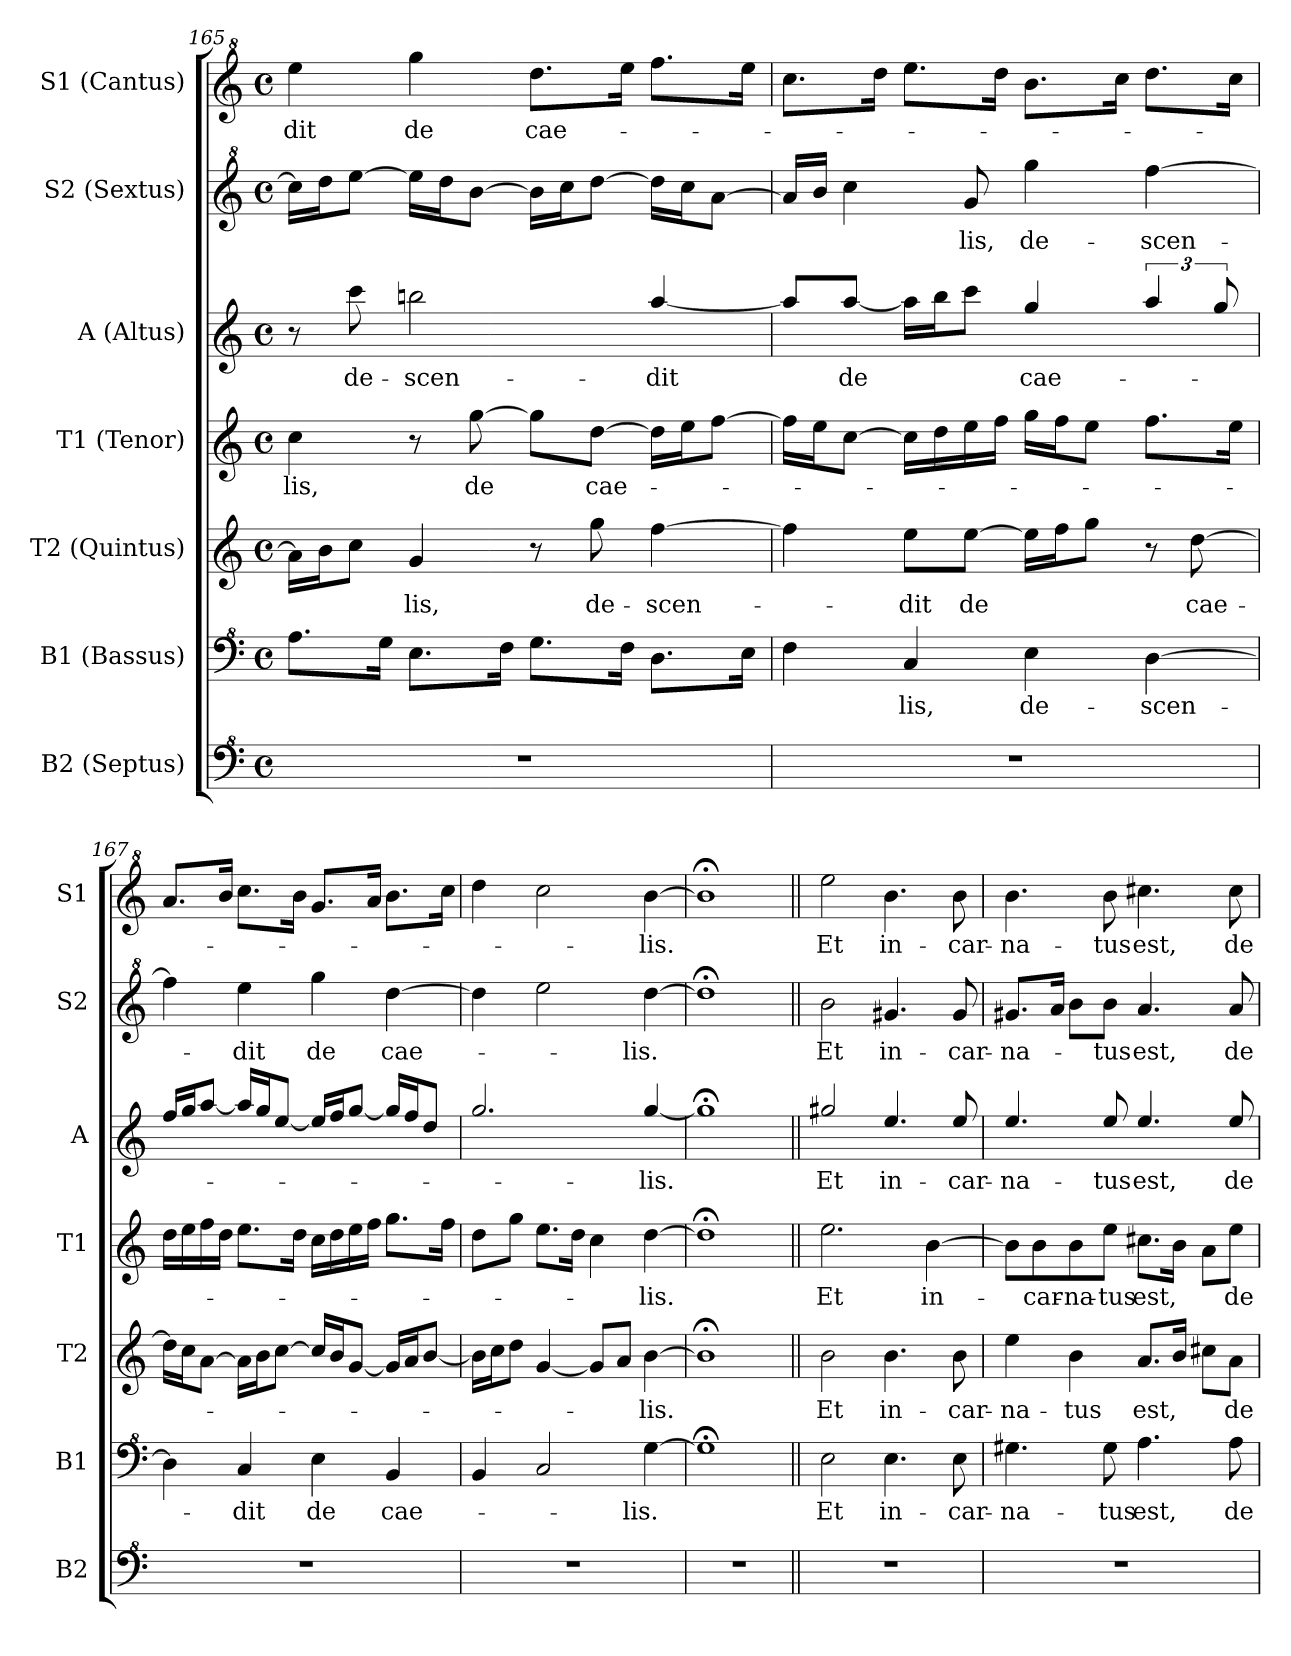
**kern	**kern	**text	**kern	**text	**kern	**text	**kern	**text	**kern	**text	**kern	**text
*part7	*part6	*part6	*part5	*part5	*part4	*part4	*part3	*part3	*part2	*part2	*part1	*part1
*staff7	*staff6	*staff6	*staff5	*staff5	*staff4	*staff4	*staff3	*staff3	*staff2	*staff2	*staff1	*staff1
*I"B2 (Septus)	*I"B1 (Bassus)	*	*I"T2 (Quintus)	*	*I"T1 (Tenor)	*	*I"A (Altus)	*	*I"S2 (Sextus)	*	*I"S1 (Cantus)	*
*I'B2	*I'B1	*	*I'T2	*	*I'T1	*	*I'A	*	*I'S2	*	*I'S1	*
*clefF^4	*clefF^4	*	*clefG2	*	*clefG2	*	*clefG2	*	*clefG^2	*	*clefG^2	*
*k[]	*k[]	*	*k[]	*	*k[]	*	*k[]	*	*k[]	*	*k[]	*
*M4/4	*M4/4	*	*M4/4	*	*M4/4	*	*M4/4	*	*M4/4	*	*M4/4	*
*met(c)	*met(c)	*	*met(c)	*	*met(c)	*	*met(c)	*	*met(c)	*	*met(c)	*
=165	=165	=165	=165	=165	=165	=165	=165	=165	=165	=165	=165	=165
!	!	!	!	!	!	!LO:LY:b	!	!	!	!	!	!LO:LY:b
1r	8.a\L	.	16a\LL]	.	4cc\	-lis,	8r	.	16ccc\LL]	.	4eee\	-dit
.	.	.	16b\J	.	.	.	.	.	16ddd\J	.	.	.
!	!	!	!	!	!	!	!	!LO:LY:b	!	!	!	!
.	.	.	8cc\J	.	.	.	8ccc\	de-	[8eee\J	.	.	.
.	16g\Jk	.	.	.	.	.	.	.	.	.	.	.
!	!	!	!	!LO:LY:b	!	!	!	!LO:LY:b	!	!	!	!LO:LY:b
.	8.e\L	.	4g/	-lis,	8r	.	2bbni\	-scen-	16eee\LL]	.	4ggg\	de
.	.	.	.	.	.	.	.	.	16ddd\J	.	.	.
!	!	!	!	!	!	!LO:LY:b	!	!	!	!	!	!
.	.	.	.	.	[8gg\	de	.	.	[8bb\J	.	.	.
.	16f\Jk	.	.	.	.	.	.	.	.	.	.	.
!	!	!	!	!	!	!	!	!	!	!	!	!LO:LY:b
.	8.g\L	.	8r	.	8gg\L]	.	.	.	16bb\LL]	.	8.ddd\L	cae-
.	.	.	.	.	.	.	.	.	16ccc\J	.	.	.
!	!	!	!	!LO:LY:b	!	!LO:LY:b	!	!	!	!	!	!
.	.	.	8gg\	de-	[8dd\J	cae-	.	.	[8ddd\J	.	.	.
.	16f\Jk	.	.	.	.	.	.	.	.	.	16eee\Jk	.
!	!	!	!	!LO:LY:b	!	!	!	!LO:LY:b	!	!	!	!
.	8.d\L	.	[4ff\	-scen-	16dd\LL]	.	[4aa/	-dit	16ddd\LL]	.	8.fff\L	.
.	.	.	.	.	16ee\J	.	.	.	16ccc\J	.	.	.
.	.	.	.	.	[8ff\J	.	.	.	[8aa\J	.	.	.
.	16e\Jk	.	.	.	.	.	.	.	.	.	16eee\Jk	.
!!LO:LB:g=z
=166	=166	=166	=166	=166	=166	=166	=166	=166	=166	=166	=166	=166
1r	4f\	.	4ff\]	.	16ff\LL]	.	8aa/L]	.	16aa/LL]	.	8.ccc\L	.
.	.	.	.	.	16ee\J	.	.	.	16bb/JJ	.	.	.
!	!	!	!	!	!	!	!	!LO:LY:b	!	!	!	!
.	.	.	.	.	[8cc\J	.	[8aa/J	de	4ccc\	.	.	.
.	.	.	.	.	.	.	.	.	.	.	16ddd\Jk	.
!	!	!LO:LY:b	!	!LO:LY:b	!	!	!	!	!	!	!	!
.	4c/	-lis,	8ee\L	-dit	16cc\LL]	.	16aa\LL]	.	.	.	8.eee\L	.
.	.	.	.	.	16dd\	.	16bb\J	.	.	.	.	.
!	!	!	!	!LO:LY:b	!	!	!	!	!	!LO:LY:b	!	!
.	.	.	[8ee\J	de	16ee\	.	8ccc\J	.	8gg/	-lis,	.	.
.	.	.	.	.	16ff\JJ	.	.	.	.	.	16ddd\Jk	.
!	!	!LO:LY:b	!	!	!	!	!	!LO:LY:b	!	!LO:LY:b	!	!
.	4e\	de-	16ee\LL]	.	16gg\LL	.	4gg/	cae-	4ggg\	de-	8.bb\L	.
.	.	.	16ff\J	.	16ff\J	.	.	.	.	.	.	.
.	.	.	8gg\J	.	8ee\J	.	.	.	.	.	.	.
.	.	.	.	.	.	.	.	.	.	.	16ccc\Jk	.
!	!	!LO:LY:b	!	!	!	!	!	!	!	!LO:LY:b	!	!
.	[4d\	-scen-	8r	.	8.ff\L	.	6aa/	.	[4fff\	-scen-	8.ddd\L	.
!	!	!	!	!LO:LY:b	!	!	!	!	!	!	!	!
.	.	.	[8dd\	cae-	.	.	.	.	.	.	.	.
.	.	.	.	.	.	.	12gg/	.	.	.	.	.
.	.	.	.	.	16ee\Jk	.	.	.	.	.	16ccc\Jk	.
=167	=167	=167	=167	=167	=167	=167	=167	=167	=167	=167	=167	=167
1r	4d\]	.	16dd\LL]	.	16dd\LL	.	16ff/LL	.	4fff\]	.	8.aa/L	.
.	.	.	16cc\J	.	16ee\	.	16gg/J	.	.	.	.	.
.	.	.	[8a\J	.	16ff\	.	[8aa/J	.	.	.	.	.
.	.	.	.	.	16dd\JJ	.	.	.	.	.	16bb/Jk	.
!	!	!LO:LY:b	!	!	!	!	!	!	!	!LO:LY:b	!	!
.	4c/	-dit	16a\LL]	.	8.ee\L	.	16aa/LL]	.	4eee\	-dit	8.ccc\L	.
.	.	.	16b\J	.	.	.	16gg/J	.	.	.	.	.
.	.	.	[8cc\J	.	.	.	[8ee/J	.	.	.	.	.
.	.	.	.	.	16dd\Jk	.	.	.	.	.	16bb\Jk	.
!	!	!LO:LY:b	!	!	!	!	!	!	!	!LO:LY:b	!	!
.	4e\	de	16cc/LL]	.	16cc\LL	.	16ee/LL]	.	4ggg\	de	8.gg/L	.
.	.	.	16b/J	.	16dd\	.	16ff/J	.	.	.	.	.
.	.	.	[8g/J	.	16ee\	.	[8gg/J	.	.	.	.	.
.	.	.	.	.	16ff\JJ	.	.	.	.	.	16aa/Jk	.
!	!	!LO:LY:b	!	!	!	!	!	!	!	!LO:LY:b	!	!
.	4B/	cae-	16g/LL]	.	8.gg\L	.	16gg/LL]	.	[4ddd\	cae-	8.bb\L	.
.	.	.	16a/J	.	.	.	16ff/J	.	.	.	.	.
.	.	.	[8b/J	.	.	.	8dd/J	.	.	.	.	.
.	.	.	.	.	16ff\Jk	.	.	.	.	.	16ccc\Jk	.
=168	=168	=168	=168	=168	=168	=168	=168	=168	=168	=168	=168	=168
1r	4B/	.	16b\LL]	.	8dd\L	.	2.gg/	.	4ddd\]	.	4ddd\	.
.	.	.	16cc\J	.	.	.	.	.	.	.	.	.
.	.	.	8dd\J	.	8gg\J	.	.	.	.	.	.	.
.	2c/	.	[4g/	.	8.ee\L	.	.	.	2eee\	.	2ccc\	.
.	.	.	.	.	16dd\Jk	.	.	.	.	.	.	.
.	.	.	8g/L]	.	4cc\	.	.	.	.	.	.	.
.	.	.	8a/J	.	.	.	.	.	.	.	.	.
!	!	!LO:LY:b	!	!LO:LY:b	!	!LO:LY:b	!	!LO:LY:b	!	!LO:LY:b	!	!LO:LY:b
.	[4g\	-lis.	[4b\	-lis.	[4dd\	-lis.	[4gg/	-lis.	[4ddd\	-lis.	[4bb\	-lis.
=169	=169	=169	=169	=169	=169	=169	=169	=169	=169	=169	=169	=169
1r	1g;<]	.	1b;<]	.	1dd;<]	.	1gg;<]	.	1ddd;<]	.	1bb;<]	.
=170||	=170||	=170||	=170||	=170||	=170||	=170||	=170||	=170||	=170||	=170||	=170||	=170||
!	!	!LO:LY:b	!	!LO:LY:b	!	!LO:LY:b	!	!LO:LY:b	!	!LO:LY:b	!	!LO:LY:b
1r	2e\	Et	2b\	Et	2.ee\	Et	2gg#X/	Et	2bb\	Et	2eee\	Et
!	!	!LO:LY:b	!	!LO:LY:b	!	!	!	!LO:LY:b	!	!LO:LY:b	!	!LO:LY:b
.	4.e\	in-	4.b\	in-	.	.	4.ee/	in-	4.gg#X/	in-	4.bb\	in-
!	!	!	!	!	!	!LO:LY:b	!	!	!	!	!	!
.	.	.	.	.	[4b\	in-	.	.	.	.	.	.
!	!	!LO:LY:b	!	!LO:LY:b	!	!	!	!LO:LY:b	!	!LO:LY:b	!	!LO:LY:b
.	8e\	-car-	8b\	-car-	.	.	8ee/	-car-	8gg#/	-car-	8bb\	-car-
=171	=171	=171	=171	=171	=171	=171	=171	=171	=171	=171	=171	=171
!	!	!LO:LY:b	!	!LO:LY:b	!	!	!	!LO:LY:b	!	!LO:LY:b	!	!LO:LY:b
1r	4.g#X\	-na-	4ee\	-na-	8b\L]	.	4.ee/	-na-	8.gg#X/L	-na-	4.bb\	-na-
!	!	!	!	!	!	!LO:LY:b	!	!	!	!	!	!
.	.	.	.	.	8b\	-car-	.	.	.	.	.	.
.	.	.	.	.	.	.	.	.	16aa/Jk	.	.	.
!	!	!	!	!LO:LY:b	!	!LO:LY:b	!	!	!	!	!	!
.	.	.	4b\	-tus	8b\	-na-	.	.	8bb\L	.	.	.
!	!	!LO:LY:b	!	!	!	!LO:LY:b	!	!LO:LY:b	!	!LO:LY:b	!	!LO:LY:b
.	8g#\	-tus	.	.	8ee\J	-tus	8ee/	-tus	8bb\J	-tus	8bb\	-tus
!	!	!LO:LY:b	!	!LO:LY:b	!	!LO:LY:b	!	!LO:LY:b	!	!LO:LY:b	!	!LO:LY:b
.	4.a\	est,	8.a/L	est,	8.cc#X\L	est,	4.ee/	est,	4.aa/	est,	4.ccc#X\	est,
.	.	.	16b/Jk	.	16b\Jk	.	.	.	.	.	.	.
.	.	.	8cc#X\L	.	8a\L	.	.	.	.	.	.	.
!	!	!LO:LY:b	!	!LO:LY:b	!	!LO:LY:b	!	!LO:LY:b	!	!LO:LY:b	!	!LO:LY:b
.	8a\	de	8a\J	de	8ee\J	de	8ee/	de	8aa/	de	8ccc#\	de
=	=	=	=	=	=	=	=	=	=	=	=	=
*-	*-	*-	*-	*-	*-	*-	*-	*-	*-	*-	*-	*-
